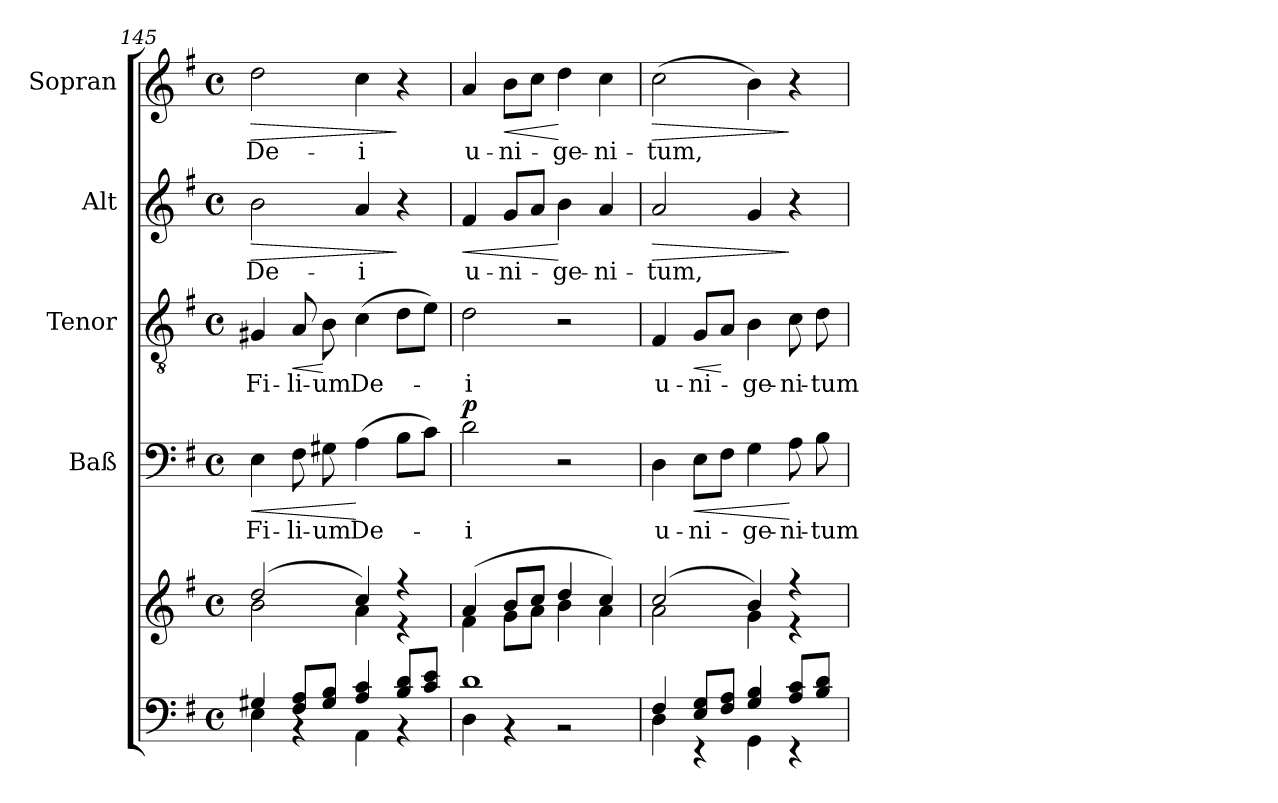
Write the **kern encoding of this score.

**kern	**kern	**kern	**text	**dynam	**kern	**text	**dynam	**kern	**text	**dynam	**kern	**text	**dynam
*part5	*part5	*part4	*part4	*part4	*part3	*part3	*part3	*part2	*part2	*part2	*part1	*part1	*part1
*staff6	*staff5	*staff4	*staff4	*staff4	*staff3	*staff3	*staff3	*staff2	*staff2	*staff2	*staff1	*staff1	*staff1
*	*	*I"Baß	*	*	*I"Tenor	*	*	*I"Alt	*	*	*I"Sopran	*	*
*	*	*I'Baß	*	*	*I'Ten	*	*	*I'Alt	*	*	*I'Sop	*	*
*clefF4	*clefG2	*clefF4	*	*	*clefGv2	*	*	*clefG2	*	*	*clefG2	*	*
*k[f#]	*k[f#]	*k[f#]	*	*	*k[f#]	*	*	*k[f#]	*	*	*k[f#]	*	*
*G:	*G:	*G:	*	*	*G:	*	*	*G:	*	*	*G:	*	*
*M4/4	*M4/4	*M4/4	*	*	*M4/4	*	*	*M4/4	*	*	*M4/4	*	*
*met(c)	*met(c)	*met(c)	*	*	*met(c)	*	*	*met(c)	*	*	*met(c)	*	*
=145	=145	=145	=145	=145	=145	=145	=145	=145	=145	=145	=145	=145	=145
*^	*^	*	*	*	*	*	*	*	*	*	*	*	*
!	!	!	!	!	!LO:LY:b	!LO:HP:b	!	!LO:LY:b	!	!	!LO:LY:b	!LO:HP:b	!	!LO:LY:b	!LO:HP:b
4G#X/	4E\	(2dd/	2b\	4E\	Fi-	<	4G#X/	Fi-	.	2b\	De-	>	2dd\	De-	>
!	!	!	!	!	!LO:LY:b	!	!	!LO:LY:b	!LO:HP:b	!	!	!	!	!	!
8F#/ 8A/L	4rAA	.	.	8F#\	-li-	.	8A/	-li-	<	.	.	.	.	.	.
!	!	!	!	!	!LO:LY:b	!	!	!LO:LY:b	!	!	!	!	!	!	!
8G#/ 8B/J	.	.	.	8G#X\	-um	.	8B\	-um	[	.	.	.	.	.	.
!	!	!	!	!	!LO:LY:b	!	!	!LO:LY:b	!	!	!LO:LY:b	!	!	!LO:LY:b	!
4A/ 4c/	4AA\	4cc/)	4a\	(>4A\	De-	[	(>4c\	De-	.	4a/	-i	.	4cc\	-i	.
8B/ 8d/L	4rAA	4r	4r	8B\L	.	.	8d\L	.	.	4r	.	]	4r	.	]
8c/ 8e/J	.	.	.	8c\J)	.	.	8e\J)	.	.	.	.	.	.	.	.
=146	=146	=146	=146	=146	=146	=146	=146	=146	=146	=146	=146	=146	=146	=146	=146
!	!	!	!	!	!LO:LY:b	!LO:DY:a	!	!LO:LY:b	!	!	!LO:LY:b	!LO:HP:b	!	!LO:LY:b	!
1d	4D\	(>4a/	4f#\	2d\	-i	p	2d\	-i	.	4f#/	u-	<	4a/	u-	.
!	!	!	!	!	!	!	!	!	!	!	!LO:LY:b	!	!	!LO:LY:b	!LO:HP:b
.	4r	8b/L	8g\L	.	.	.	.	.	.	8g/L	-ni-	.	8b\L	-ni-	<
.	.	8cc/J	8a\J	.	.	.	.	.	.	8a/J	.	.	8cc\J	.	.
!	!	!	!	!	!	!	!	!	!	!	!LO:LY:b	!	!	!LO:LY:b	!
.	2r	4dd/	4b\	2r	.	.	2r	.	.	4b\	-ge-	[	4dd\	-ge-	[
!	!	!	!	!	!	!	!	!	!	!	!LO:LY:b	!	!	!LO:LY:b	!
.	.	4cc/)	4a\	.	.	.	.	.	.	4a/	-ni-	.	4cc\	-ni-	.
=147	=147	=147	=147	=147	=147	=147	=147	=147	=147	=147	=147	=147	=147	=147	=147
!	!	!	!	!	!LO:LY:b	!	!	!LO:LY:b	!	!	!LO:LY:b	!LO:HP:b	!	!LO:LY:b	!LO:HP:b
4F#/	4D\	(2cc/	2a\	4D\	u-	.	4F#/	u-	.	2a/	-tum,	>	(>2cc\	-tum,	>
!	!	!	!	!	!LO:LY:b	!LO:HP:b	!	!LO:LY:b	!LO:HP:b	!	!	!	!	!	!
8E/ 8G/L	4rEE	.	.	8E\L	-ni-	<	8G/L	-ni-	<	.	.	.	.	.	.
8F#/ 8A/J	.	.	.	8F#\J	.	.	8A/J	.	[	.	.	.	.	.	.
!	!	!	!	!	!LO:LY:b	!	!	!LO:LY:b	!	!	!	!	!	!	!
4G/ 4B/	4GG\	4b/)	4g\	4G\	-ge-	.	4B\	-ge-	.	4g/	.	.	4b\)	.	.
!	!	!	!	!	!LO:LY:b	!	!	!LO:LY:b	!	!	!	!	!	!	!
8A/ 8c/L	4rEE	4r	4r	8A\	-ni-	[	8c\	-ni-	.	4r	.	]	4r	.	]
!	!	!	!	!	!LO:LY:b	!	!	!LO:LY:b	!	!	!	!	!	!	!
8B/ 8d/J	.	.	.	8B\	-tum	.	8d\	-tum	.	.	.	.	.	.	.
*v	*v	*	*	*	*	*	*	*	*	*	*	*	*	*	*
*	*v	*v	*	*	*	*	*	*	*	*	*	*	*	*
=	=	=	=	=	=	=	=	=	=	=	=	=	=
*-	*-	*-	*-	*-	*-	*-	*-	*-	*-	*-	*-	*-	*-
